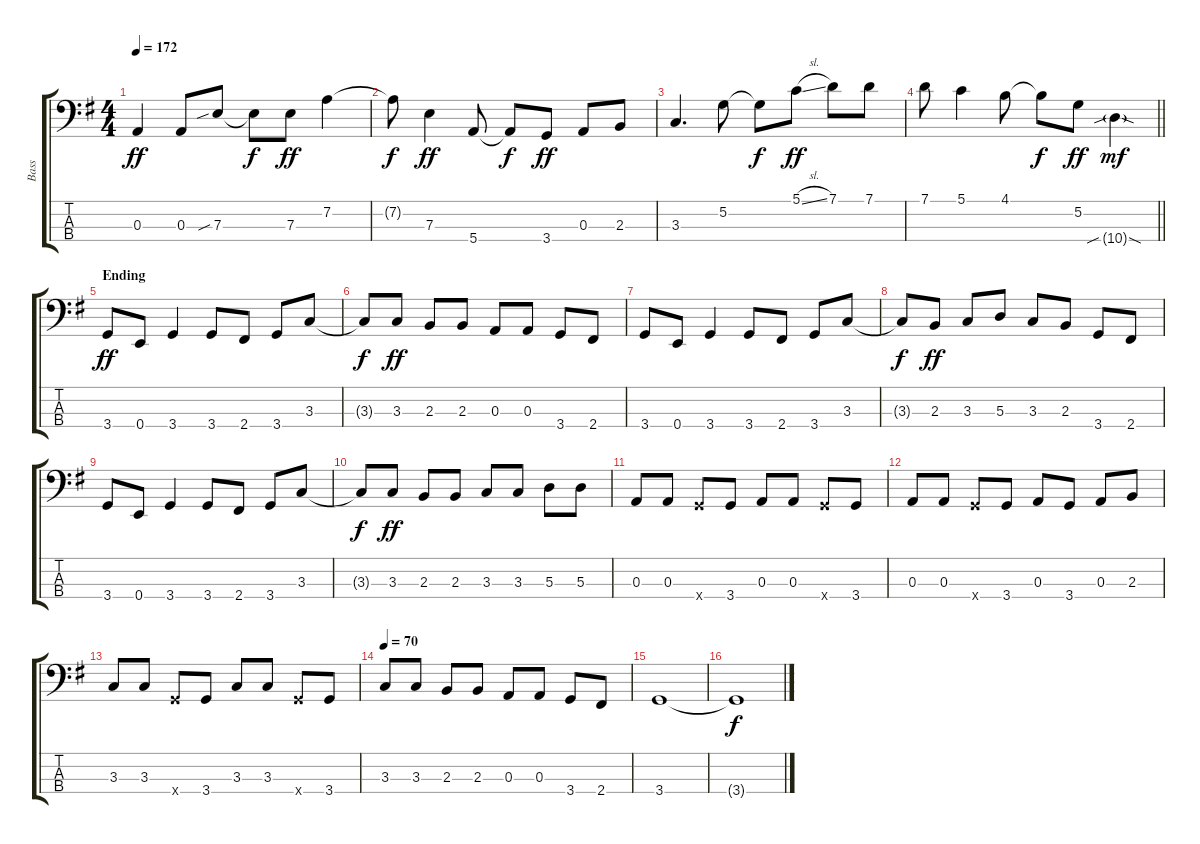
\track ("Bass" "Bass") {instrument electricbasspick}
\staff {score tabs}
\tuning (G2 D2 A1 E1) {hide}
\ts (4 4)
\tempo 172
\clef f4
\ks g
0.3.4{dy ff} 0.3.8 7.3{sib}.8 7.3{t}.8{dy f} 7.3.8{dy ff} 7.2.4 |
7.2{t}.8{dy f} 7.3.4{dy ff} 5.4.8 5.4{t}.8{dy f} 3.4.8{dy ff} 0.3.8 2.3.8 |
3.3.4{d} 5.2.8 5.2{t}.8{dy f} 5.1{sl}.8{dy ff} 7.1.8 7.1.8 |
\barLineRight lightlight
7.1.8 5.1.4 4.1.8 4.1{t}.8{dy f} 5.2.8{dy ff} 10.4{sib sod g}.4{dy mf} |
\section ("" "Ending")
3.4.8{dy ff} 0.4.8 3.4.4 3.4.8 2.4.8 3.4.8 3.3.8 |
3.3{t}.8{dy f} 3.3.8{dy ff} 2.3.8 2.3.8 0.3.8 0.3.8 3.4.8 2.4.8 |
3.4.8 0.4.8 3.4.4 3.4.8 2.4.8 3.4.8 3.3.8 |
3.3{t}.8{dy f} 2.3.8{dy ff} 3.3.8 5.3.8 3.3.8 2.3.8 3.4.8 2.4.8 |
3.4.8 0.4.8 3.4.4 3.4.8 2.4.8 3.4.8 3.3.8 |
3.3{t}.8{dy f} 3.3.8{dy ff} 2.3.8 2.3.8 3.3.8 3.3.8 5.3.8 5.3.8 |
0.3.8 0.3.8 3.4{x}.8 3.4.8 0.3.8 0.3.8 3.4{x}.8 3.4.8 |
0.3.8 0.3.8 3.4{x}.8 3.4.8 0.3.8 3.4.8 0.3.8 2.3.8 |
3.3.8 3.3.8 3.4{x}.8 3.4.8 3.3.8 3.3.8 3.4{x}.8 3.4.8 |
\tempo 70
3.3.8 3.3.8 2.3.8 2.3.8 0.3.8 0.3.8 3.4.8 2.4.8 |
3.4.1 |
3.4{t}.1{dy f}
